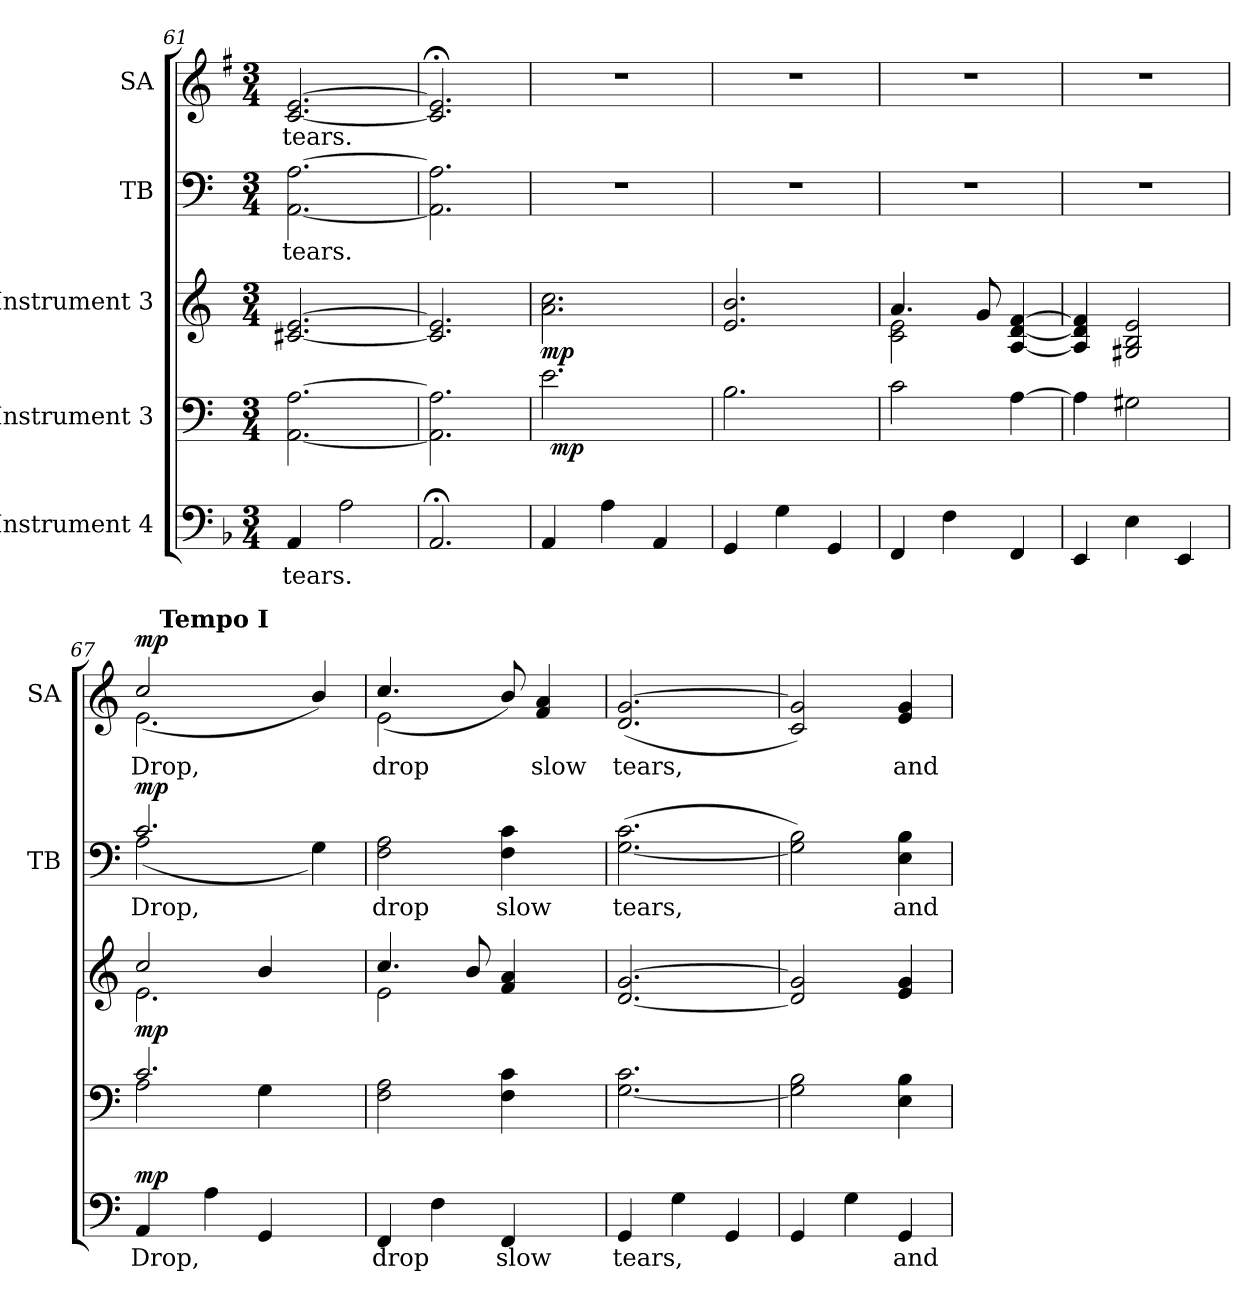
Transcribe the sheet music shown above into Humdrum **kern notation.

**kern	**text	**dynam	**kern	**dynam	**kern	**kern	**text	**dynam	**kern	**text	**dynam
*part5	*part5	*part5	*part4	*part4	*part3	*part2	*part2	*part2	*part1	*part1	*part1
*staff5	*staff5	*staff5	*staff4	*staff4	*staff3	*staff2	*staff2	*staff2	*staff1	*staff1	*staff1
*I"Instrument 4	*	*	*I"Instrument 3	*	*I"Instrument 3	*I"TB	*	*	*I"SA	*	*
*	*	*	*	*	*	*I'TB	*	*	*I'SA	*	*
*clefF4	*	*	*clefF4	*	*clefG2	*clefF4	*	*	*clefG2	*	*
*k[b-]	*	*	*k[]	*	*k[]	*k[]	*	*	*k[f#]	*	*
*F:	*	*	*C:	*	*C:	*C:	*	*	*G:	*	*
*M3/4	*	*	*M3/4	*	*M3/4	*M3/4	*	*	*M3/4	*	*
=61	=61	=61	=61	=61	=61	=61	=61	=61	=61	=61	=61
!	!LO:LY:a:cj	!	!	!	!	!	!LO:LY:a:cj	!	!	!LO:LY:b:cj	!
4AA/	tears.	.	[<2.AA\ [>2.A\	.	[<2.c#X/ [>2.e/	[>2.A\ [<2.AA\	tears.	.	[>2.e/ [<2.c/	tears.	.
!	!LO:LY:a:cj	!	!	!	!	!	!	!	!	!	!
2A\	.	.	.	.	.	.	.	.	.	.	.
=62	=62	=62	=62	=62	=62	=62	=62	=62	=62	=62	=62
!	!LO:LY:a:cj	!	!	!	!	!	!LO:LY:a:cj	!	!	!LO:LY:b:cj	!
2.AA;/	.	.	2.A\] 2.AA\]	.	2.c#/] 2.e/]	2.A\] 2.AA\]	.	.	2.e/];< 2.c/];<	.	.
!!LO:PB:g=z
=63	=63	=63	=63	=63	=63	=63	=63	=63	=63	=63	=63
*k[]	*	*	*	*	*	*	*	*	*k[]	*	*
*C:	*	*	*	*	*	*	*	*	*C:	*	*
!	!LO:LY:a:cj	!	!	!LO:DY:a	!	!	!	!	!	!	!
*	*	*	*^	*	*	*	*	*	*	*	*
4AA/	.	.	2.e\	64ryy	mp	2.cc\ 2.a\	2.r	.	.	2.r	.	.
!	!	!	!	!	!LO:DY:b	!	!	!	!	!	!	!
.	.	.	.	2ryy	mp	.	.	.	.	.	.	.
!	!LO:LY:a:cj	!	!	!	!	!	!	!	!	!	!	!
4A\	.	.	.	.	.	.	.	.	.	.	.	.
!	!LO:LY:a:cj	!	!	!	!	!	!	!	!	!	!	!
4AA/	.	.	.	.	.	.	.	.	.	.	.	.
.	.	.	.	8...ryy	.	.	.	.	.	.	.	.
=64	=64	=64	=64	=64	=64	=64	=64	=64	=64	=64	=64	=64
!	!LO:LY:a:cj	!	!	!	!	!	!	!	!	!	!	!
*	*	*	*v	*v	*	*	*	*	*	*	*	*
4GG/	.	.	2.B\	.	2.e/ 2.b/	2.r	.	.	2.r	.	.
!	!LO:LY:a:cj	!	!	!	!	!	!	!	!	!	!
4G\	.	.	.	.	.	.	.	.	.	.	.
!	!LO:LY:a:cj	!	!	!	!	!	!	!	!	!	!
4GG/	.	.	.	.	.	.	.	.	.	.	.
=65	=65	=65	=65	=65	=65	=65	=65	=65	=65	=65	=65
!	!LO:LY:a:cj	!	!	!	!	!	!	!	!	!	!
*	*	*	*	*	*^	*	*	*	*	*	*
4FF/	.	.	2c\	.	4.a/	2c\ 2e\	2.r	.	.	2.r	.	.
!	!LO:LY:a:cj	!	!	!	!	!	!	!	!	!	!	!
4F\	.	.	.	.	.	.	.	.	.	.	.	.
.	.	.	.	.	8g/	.	.	.	.	.	.	.
!	!LO:LY:a:cj	!	!	!	!	!	!	!	!	!	!	!
4FF/	.	.	[>4A\	.	[<4d/ [<4A/ [>4f/	4ryy	.	.	.	.	.	.
=66	=66	=66	=66	=66	=66	=66	=66	=66	=66	=66	=66	=66
!	!LO:LY:a:cj	!	!	!	!	!	!	!	!	!	!	!
*	*	*	*	*	*v	*v	*	*	*	*	*	*
4EE/	.	.	4A\]	.	4d/] 4A/] 4f/]	2.r	.	.	2.r	.	.
!	!LO:LY:a:cj	!	!	!	!	!	!	!	!	!	!
4E\	.	.	2G#X\	.	2B/ 2G#X/ 2e/	.	.	.	.	.	.
!	!LO:LY:a:cj	!	!	!	!	!	!	!	!	!	!
4EE/	.	.	.	.	.	.	.	.	.	.	.
!!LO:LB:g=z
=67	=67	=67	=67	=67	=67	=67	=67	=67	=67	=67	=67
!	!LO:LY:a:cj	!LO:DY:a	!	!LO:DY:a	!	!	!LO:LY:a:cj	!LO:DY:a	!	!LO:LY:b:cj	!LO:DY:a
*	*	*	*^	*	*^	*^	*	*	*^	*	*
*	*	*	*	*	*	*	*	*	*	*	*	*	*^	*	*
4AA/	Drop,	mp	2.c/	2A\	mp	2cc/	2.e\	2.c/	(<2A\	Drop,	mp	2.e\	(>2cc/	16ryy	Drop,	mp
!	!	!	!	!	!	!	!	!	!	!	!	!	!	!LO:TX:a:B:t=Tempo I	!	!
.	.	.	.	.	.	.	.	.	.	.	.	.	.	2...ryy	.	.
!	!LO:LY:a:cj	!	!	!	!	!	!	!	!	!	!	!	!	!	!	!
4A\	.	.	.	.	.	.	.	.	.	.	.	.	.	.	.	.
!	!LO:LY:a:cj	!	!	!	!	!	!	!	!	!	!	!	!	!	!	!
4GG/	.	.	.	4G\	.	4b/	.	.	2ryy	.	.	.	2ryy	.	.	.
!	!	!	!	!	!	!	!	!	!	!LO:LY:a:cj	!	!	!	!	!LO:LY:b:cj	!
4ryy	.	.	4ryy	4ryy	.	4ryy	4ryy	4G\)	.	.	.	4b/)	.	.	.	.
*	*	*	*	*	*	*	*	*v	*v	*	*	*	*	*	*	*
=68	=68	=68	=68	=68	=68	=68	=68	=68	=68	=68	=68	=68	=68	=68	=68
!	!LO:LY:a:cj	!	!	!	!	!	!	!	!LO:LY:a:cj	!	!	!	!	!LO:LY:b:cj	!
*	*	*	*v	*v	*	*	*	*	*	*	*	*v	*v	*	*
4FF/	drop	.	2A\ 2F\	.	4.cc/	2e\	2A\ 2F\	drop	.	2e\	(>4.cc/	drop	.
!	!LO:LY:a:cj	!	!	!	!	!	!	!	!	!	!	!	!
4F\	.	.	.	.	.	.	.	.	.	.	.	.	.
.	.	.	.	.	8b/	.	.	.	.	.	2ryy	.	.
!	!LO:LY:a:cj	!	!	!	!	!	!	!LO:LY:a:cj	!	!	!	!LO:LY:b:cj	!
4FF/	slow	.	4c\ 4F\	.	4a/ 4f/	8ryy	4F\ 4c\	slow	.	8b/)	.	.	.
!	!	!	!	!	!	!	!	!	!	!	!	!LO:LY:b:cj	!
.	.	.	.	.	.	4ryy	.	.	.	4f/ 4a/	.	slow	.
8ryy	.	.	8ryy	.	8ryy	.	8ryy	.	.	.	.	.	.
*	*	*	*	*	*v	*v	*	*	*	*v	*v	*	*
=69	=69	=69	=69	=69	=69	=69	=69	=69	=69	=69	=69
!	!LO:LY:a:cj	!	!	!	!	!	!LO:LY:a:cj	!	!	!LO:LY:b:cj	!
4GG/	tears,	.	2.c\ [<2.G\	.	[<2.d/ [>2.g/	(>2.c\ [<2.G\	tears,	.	(>[>2.g/ 2.d/	tears,	.
!	!LO:LY:a:cj	!	!	!	!	!	!	!	!	!	!
4G\	.	.	.	.	.	.	.	.	.	.	.
!	!LO:LY:a:cj	!	!	!	!	!	!	!	!	!	!
4GG/	.	.	.	.	.	.	.	.	.	.	.
=70	=70	=70	=70	=70	=70	=70	=70	=70	=70	=70	=70
!	!LO:LY:a:cj	!	!	!	!	!	!LO:LY:a:cj	!	!	!LO:LY:b:cj	!
4GG/	.	.	2G\] 2B\	.	2d/] 2g/]	2B\ 2G\])	.	.	2g/] 2c/)	.	.
!	!LO:LY:a:cj	!	!	!	!	!	!	!	!	!	!
4G\	.	.	.	.	.	.	.	.	.	.	.
!	!LO:LY:a:cj	!	!	!	!	!	!LO:LY:a:cj	!	!	!LO:LY:b:cj	!
4GG/	and	.	4B\ 4E\	.	4e/ 4g/	4B\ 4E\	and	.	4g/ 4e/	and	.
=	=	=	=	=	=	=	=	=	=	=	=
*-	*-	*-	*-	*-	*-	*-	*-	*-	*-	*-	*-
